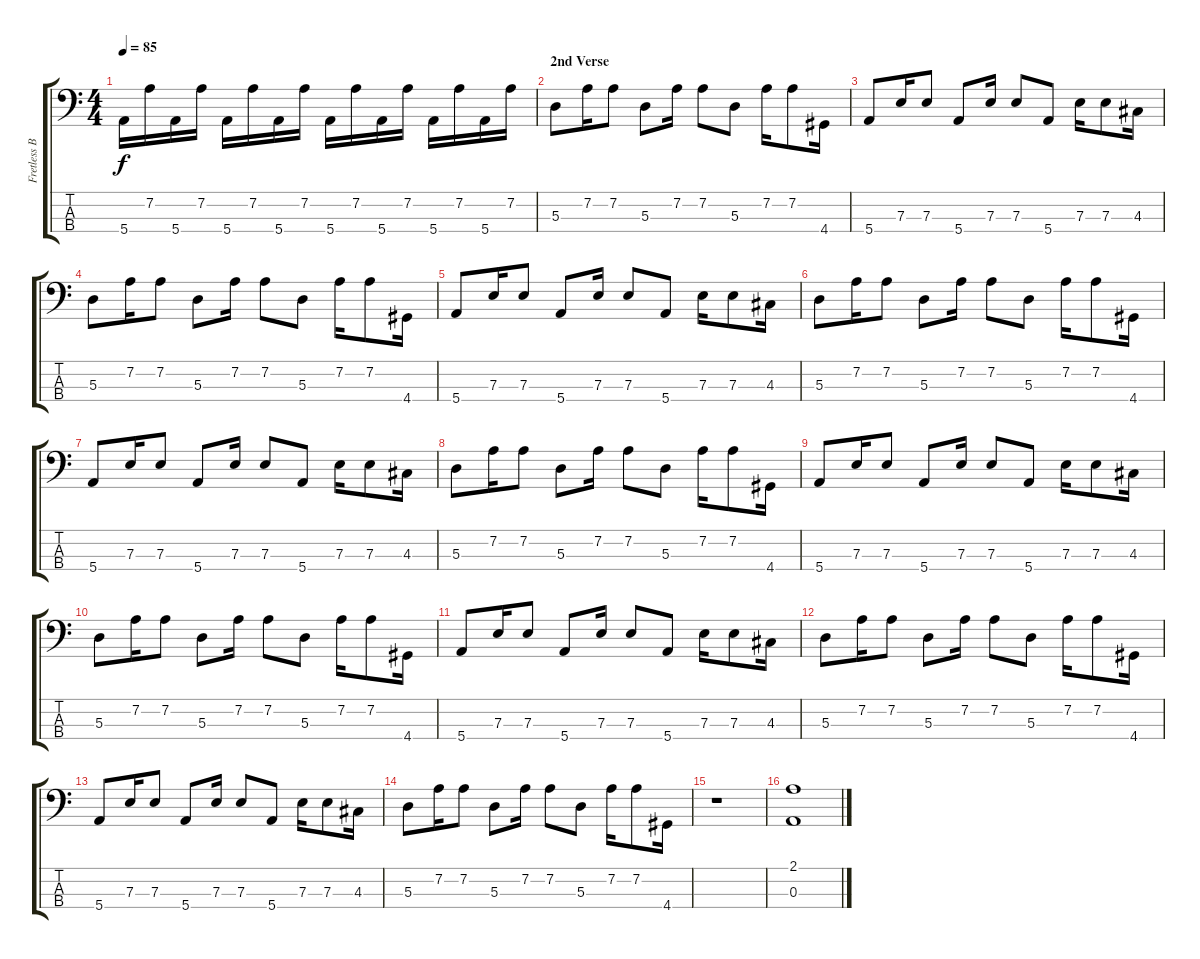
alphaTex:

\track ("Fretless Bass" "Fretless B") {instrument fretlessbass}
\staff {score tabs}
\tuning (G2 D2 A1 E1) {hide}
\ts (4 4)
\tempo 85
\clef f4
\ks c
5.4.16{dy f} 7.2.16 5.4.16 7.2.16 5.4.16 7.2.16 5.4.16 7.2.16 5.4.16 7.2.16 5.4.16 7.2.16 5.4.16 7.2.16 5.4.16 7.2.16 |
\section ("" "2nd Verse")
5.3.8 7.2.16 7.2.8 5.3.8 7.2.16 7.2.8 5.3.8 7.2.16 7.2.8 4.4.16 |
5.4.8 7.3.16 7.3.8 5.4.8 7.3.16 7.3.8 5.4.8 7.3.16 7.3.8 4.3.16 |
5.3.8 7.2.16 7.2.8 5.3.8 7.2.16 7.2.8 5.3.8 7.2.16 7.2.8 4.4.16 |
5.4.8 7.3.16 7.3.8 5.4.8 7.3.16 7.3.8 5.4.8 7.3.16 7.3.8 4.3.16 |
5.3.8 7.2.16 7.2.8 5.3.8 7.2.16 7.2.8 5.3.8 7.2.16 7.2.8 4.4.16 |
5.4.8 7.3.16 7.3.8 5.4.8 7.3.16 7.3.8 5.4.8 7.3.16 7.3.8 4.3.16 |
5.3.8 7.2.16 7.2.8 5.3.8 7.2.16 7.2.8 5.3.8 7.2.16 7.2.8 4.4.16 |
5.4.8 7.3.16 7.3.8 5.4.8 7.3.16 7.3.8 5.4.8 7.3.16 7.3.8 4.3.16 |
5.3.8 7.2.16 7.2.8 5.3.8 7.2.16 7.2.8 5.3.8 7.2.16 7.2.8 4.4.16 |
5.4.8 7.3.16 7.3.8 5.4.8 7.3.16 7.3.8 5.4.8 7.3.16 7.3.8 4.3.16 |
5.3.8 7.2.16 7.2.8 5.3.8 7.2.16 7.2.8 5.3.8 7.2.16 7.2.8 4.4.16 |
5.4.8 7.3.16 7.3.8 5.4.8 7.3.16 7.3.8 5.4.8 7.3.16 7.3.8 4.3.16 |
5.3.8 7.2.16 7.2.8 5.3.8 7.2.16 7.2.8 5.3.8 7.2.16 7.2.8 4.4.16 |
r.1 |
(2.1 0.3).1
